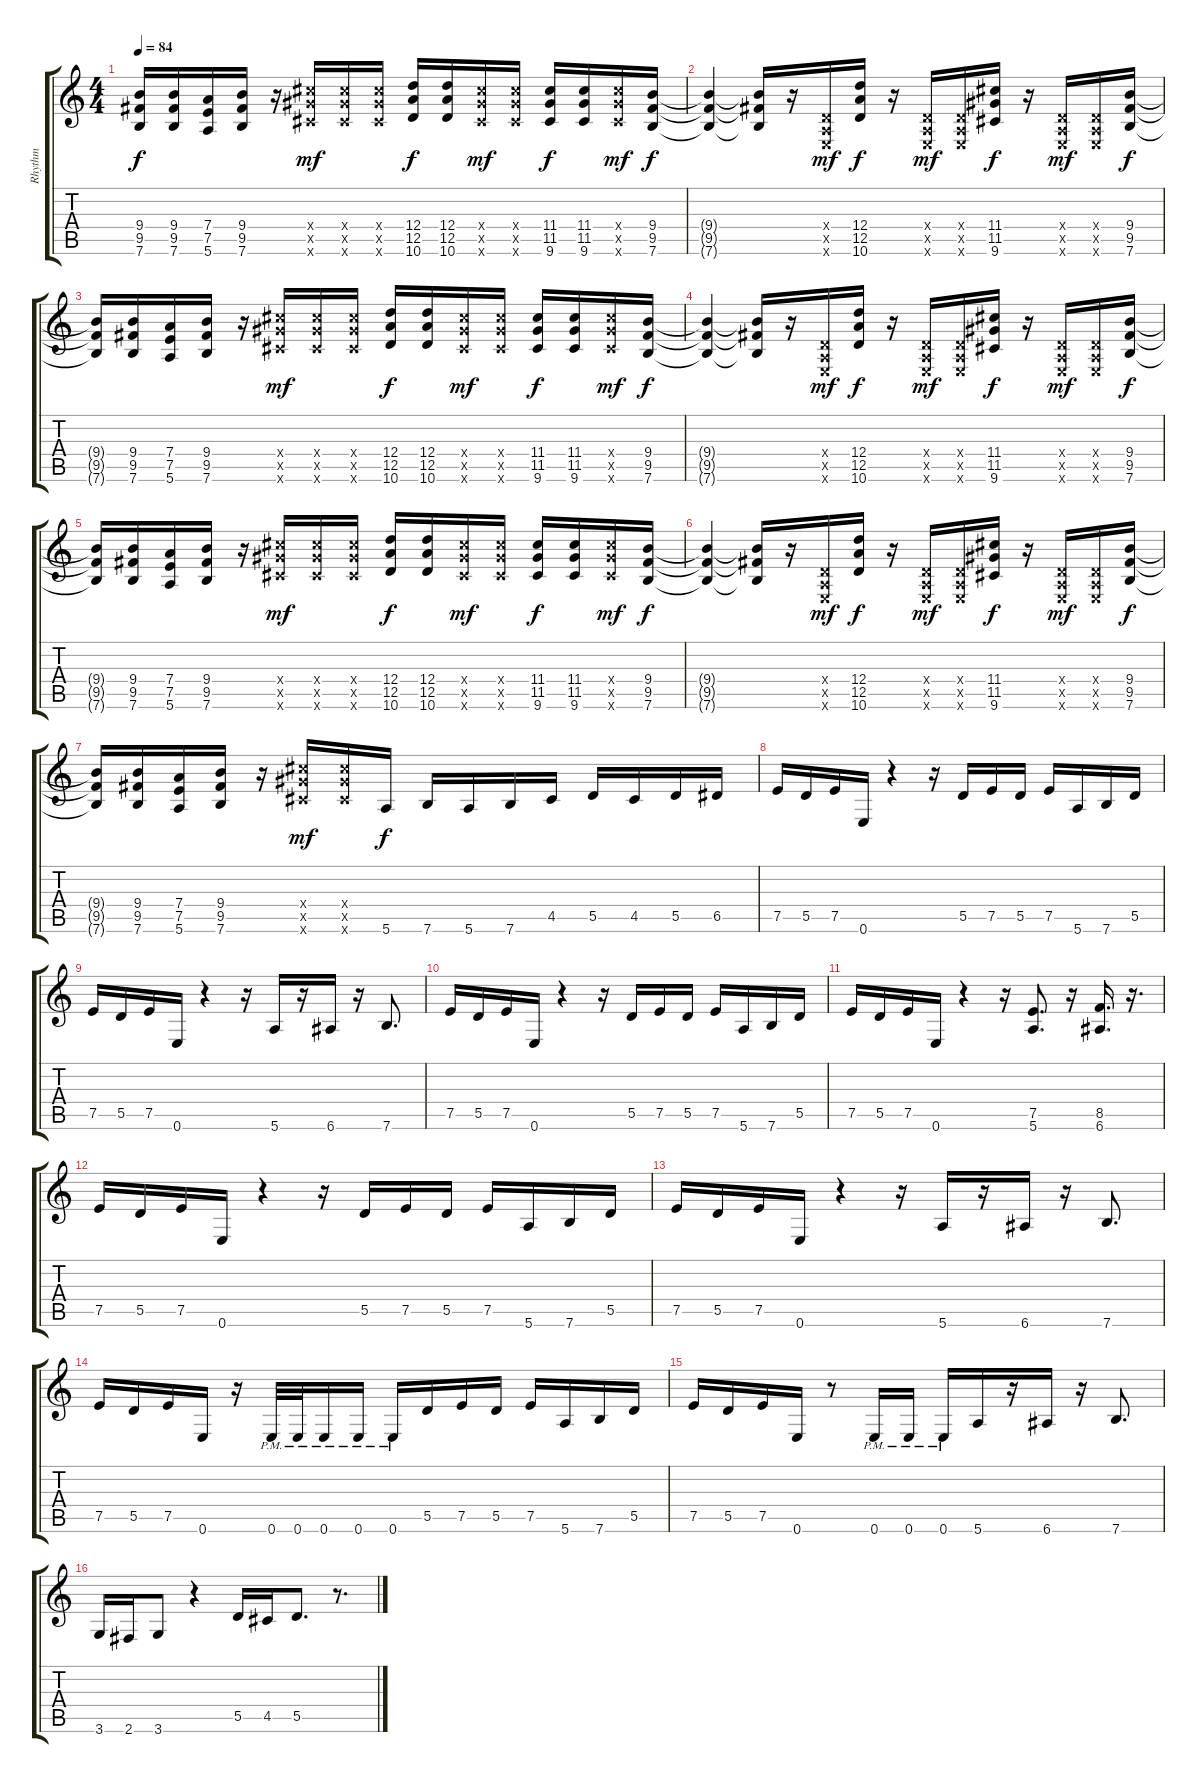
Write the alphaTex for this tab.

\track ("Rhythm" "Rhythm") {instrument overdrivenguitar}
\staff {score tabs}
\tuning (E4 B3 G3 D3 A2 E2) {hide}
\ts (4 4)
\tempo 84
\clef g2
\ks c
(9.4{t} 9.5{t} 7.6{t}).16{dy f} (9.4 9.5 7.6).16 (7.4 7.5 5.6).16 (9.4 9.5 7.6).16 r.16 (11.4{x} 11.5{x} 9.6{x}).16{dy mf} (11.4{x} 11.5{x} 9.6{x}).16 (11.4{x} 11.5{x} 9.6{x}).16 (12.4 12.5 10.6).16{dy f} (12.4 12.5 10.6).16 (11.4{x} 11.5{x} 9.6{x}).16{dy mf} (11.4{x} 11.5{x} 9.6{x}).16 (11.4 11.5 9.6).16{dy f} (11.4 11.5 9.6).16 (11.4{x} 11.5{x} 9.6{x}).16{dy mf} (9.4 9.5 7.6).16{dy f} |
(9.4{t} 9.5{t} 7.6{t}).4 (9.4{t} 9.5{t} 7.6{t}).16 r.16 (0.4{x} 0.5{x} 0.6{x}).16{dy mf} (12.4 12.5 10.6).16{dy f} r.16 (0.4{x} 0.5{x} 0.6{x}).16{dy mf} (0.4{x} 0.5{x} 0.6{x}).16 (11.4 11.5 9.6).16{dy f} r.16 (0.4{x} 0.5{x} 0.6{x}).16{dy mf} (0.4{x} 0.5{x} 0.6{x}).16 (9.4 9.5 7.6).16{dy f} |
(9.4{t} 9.5{t} 7.6{t}).16 (9.4 9.5 7.6).16 (7.4 7.5 5.6).16 (9.4 9.5 7.6).16 r.16 (11.4{x} 11.5{x} 9.6{x}).16{dy mf} (11.4{x} 11.5{x} 9.6{x}).16 (11.4{x} 11.5{x} 9.6{x}).16 (12.4 12.5 10.6).16{dy f} (12.4 12.5 10.6).16 (11.4{x} 11.5{x} 9.6{x}).16{dy mf} (11.4{x} 11.5{x} 9.6{x}).16 (11.4 11.5 9.6).16{dy f} (11.4 11.5 9.6).16 (11.4{x} 11.5{x} 9.6{x}).16{dy mf} (9.4 9.5 7.6).16{dy f} |
(9.4{t} 9.5{t} 7.6{t}).4 (9.4{t} 9.5{t} 7.6{t}).16 r.16 (0.4{x} 0.5{x} 0.6{x}).16{dy mf} (12.4 12.5 10.6).16{dy f} r.16 (0.4{x} 0.5{x} 0.6{x}).16{dy mf} (0.4{x} 0.5{x} 0.6{x}).16 (11.4 11.5 9.6).16{dy f} r.16 (0.4{x} 0.5{x} 0.6{x}).16{dy mf} (0.4{x} 0.5{x} 0.6{x}).16 (9.4 9.5 7.6).16{dy f} |
(9.4{t} 9.5{t} 7.6{t}).16 (9.4 9.5 7.6).16 (7.4 7.5 5.6).16 (9.4 9.5 7.6).16 r.16 (11.4{x} 11.5{x} 9.6{x}).16{dy mf} (11.4{x} 11.5{x} 9.6{x}).16 (11.4{x} 11.5{x} 9.6{x}).16 (12.4 12.5 10.6).16{dy f} (12.4 12.5 10.6).16 (11.4{x} 11.5{x} 9.6{x}).16{dy mf} (11.4{x} 11.5{x} 9.6{x}).16 (11.4 11.5 9.6).16{dy f} (11.4 11.5 9.6).16 (11.4{x} 11.5{x} 9.6{x}).16{dy mf} (9.4 9.5 7.6).16{dy f} |
(9.4{t} 9.5{t} 7.6{t}).4 (9.4{t} 9.5{t} 7.6{t}).16 r.16 (0.4{x} 0.5{x} 0.6{x}).16{dy mf} (12.4 12.5 10.6).16{dy f} r.16 (0.4{x} 0.5{x} 0.6{x}).16{dy mf} (0.4{x} 0.5{x} 0.6{x}).16 (11.4 11.5 9.6).16{dy f} r.16 (0.4{x} 0.5{x} 0.6{x}).16{dy mf} (0.4{x} 0.5{x} 0.6{x}).16 (9.4 9.5 7.6).16{dy f} |
(9.4{t} 9.5{t} 7.6{t}).16 (9.4 9.5 7.6).16 (7.4 7.5 5.6).16 (9.4 9.5 7.6).16 r.16 (11.4{x} 11.5{x} 9.6{x}).16{dy mf} (11.4{x} 11.5{x} 9.6{x}).16 5.6.16{dy f} 7.6.16 5.6.16 7.6.16 4.5.16 5.5.16 4.5.16 5.5.16 6.5.16 |
7.5.16 5.5.16 7.5.16 0.6.16 r.4 r.16 5.5.16 7.5.16 5.5.16 7.5.16 5.6.16 7.6.16 5.5.16 |
7.5.16 5.5.16 7.5.16 0.6.16 r.4 r.16 5.6.16 r.16 6.6.16 r.16 7.6.8{d} |
7.5.16 5.5.16 7.5.16 0.6.16 r.4 r.16 5.5.16 7.5.16 5.5.16 7.5.16 5.6.16 7.6.16 5.5.16 |
7.5.16 5.5.16 7.5.16 0.6.16 r.4 r.16 (7.5 5.6).8{d} r.16 (8.5 6.6).16{d} r.16{d} |
7.5.16 5.5.16 7.5.16 0.6.16 r.4 r.16 5.5.16 7.5.16 5.5.16 7.5.16 5.6.16 7.6.16 5.5.16 |
7.5.16 5.5.16 7.5.16 0.6.16 r.4 r.16 5.6.16 r.16 6.6.16 r.16 7.6.8{d} |
7.5.16 5.5.16 7.5.16 0.6.16 r.16 0.6{pm}.32 0.6{pm}.32 0.6{pm}.16 0.6{pm}.16 0.6{pm}.16 5.5.16 7.5.16 5.5.16 7.5.16 5.6.16 7.6.16 5.5.16 |
7.5.16 5.5.16 7.5.16 0.6.16 r.8 0.6{pm}.16 0.6{pm}.16 0.6{pm}.16 5.6.16 r.16 6.6.16 r.16 7.6.8{d} |
3.6.16 2.6.16 3.6.8 r.4 5.5.16 4.5.16 5.5.8{d} r.8{d}
